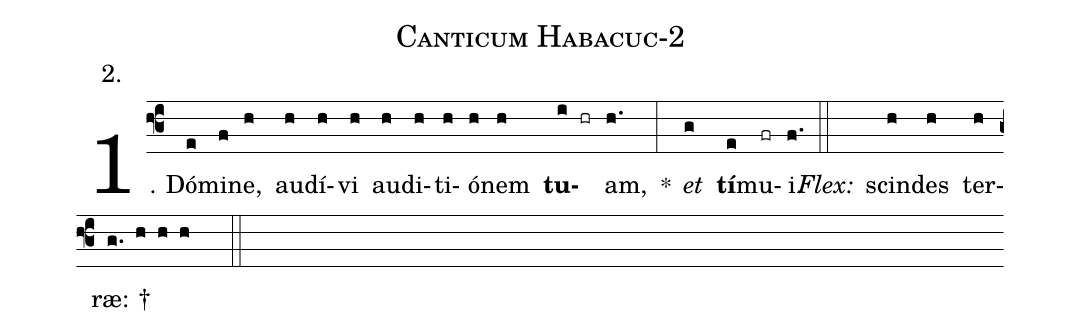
name: Canticum Habacuc-2;
annotation: 2.;
%%
(f3)1. Dó(e)mi(f)ne,(h) au(h)dí(h)vi(h) au(h)di(h)ti(h)ó(h)nem(h) <b>tu</b>(i hr)am,(h.) *(:) <i>et</i>(g) <b>tí</b>(e)mu(fr)i.(f.) (::)
<i>Flex:</i>()  scin(h)des(h) ter(h)ræ: †(g. h h h  ::)
